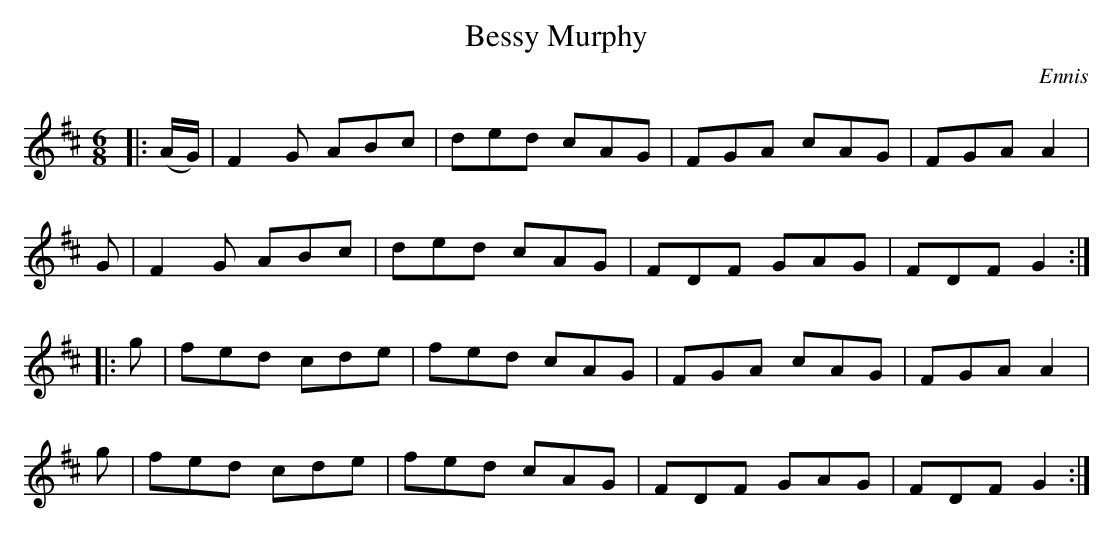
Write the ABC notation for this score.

X:1
T: Bessy Murphy
O: Ennis
M: 6/8
L: 1/8
K: D
|: (A/G/) | F2G ABc | ded cAG | FGA cAG | FGA A2 |
   G | F2G ABc | ded cAG | FDF GAG | FDF G2 :|
|: g | fed cde | fed cAG | FGA cAG | FGA A2 |
   g | fed cde | fed cAG | FDF GAG | FDF G2 :|
